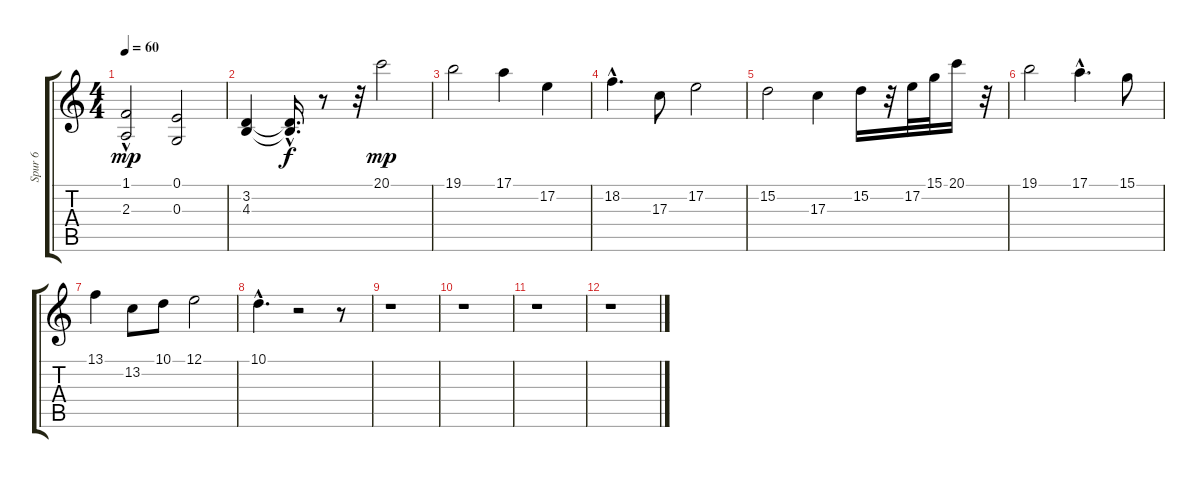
\track ("Spur 6" "Spur 6") {instrument stringensemble1}
\staff {score tabs}
\tuning (E4 B3 G3 D3 A2 E2) {hide}
\ts (4 4)
\tempo 60
\clef g2
\ks c
(1.1 2.3{hac}).2{dy mp} (0.1 0.3).2 |
(3.2 4.3).4 (3.2{hac t} 4.3{hac t}).16{d dy f} r.8 r.32 20.1.2{dy mp} |
19.1.2 17.1.4 17.2.4 |
18.2{hac}.4{d} 17.3.8 17.2.2 |
15.2.2 17.3.4 15.2.16 r.32 17.2.32 15.1.32 20.1.16 r.32 |
19.1.2 17.1{hac}.4{d} 15.1.8 |
13.1.4 13.2.8 10.1.8 12.1.2 |
10.1{hac}.4{d} r.2 r.8 |
r.1 |
r.1 |
r.1 |
r.1
